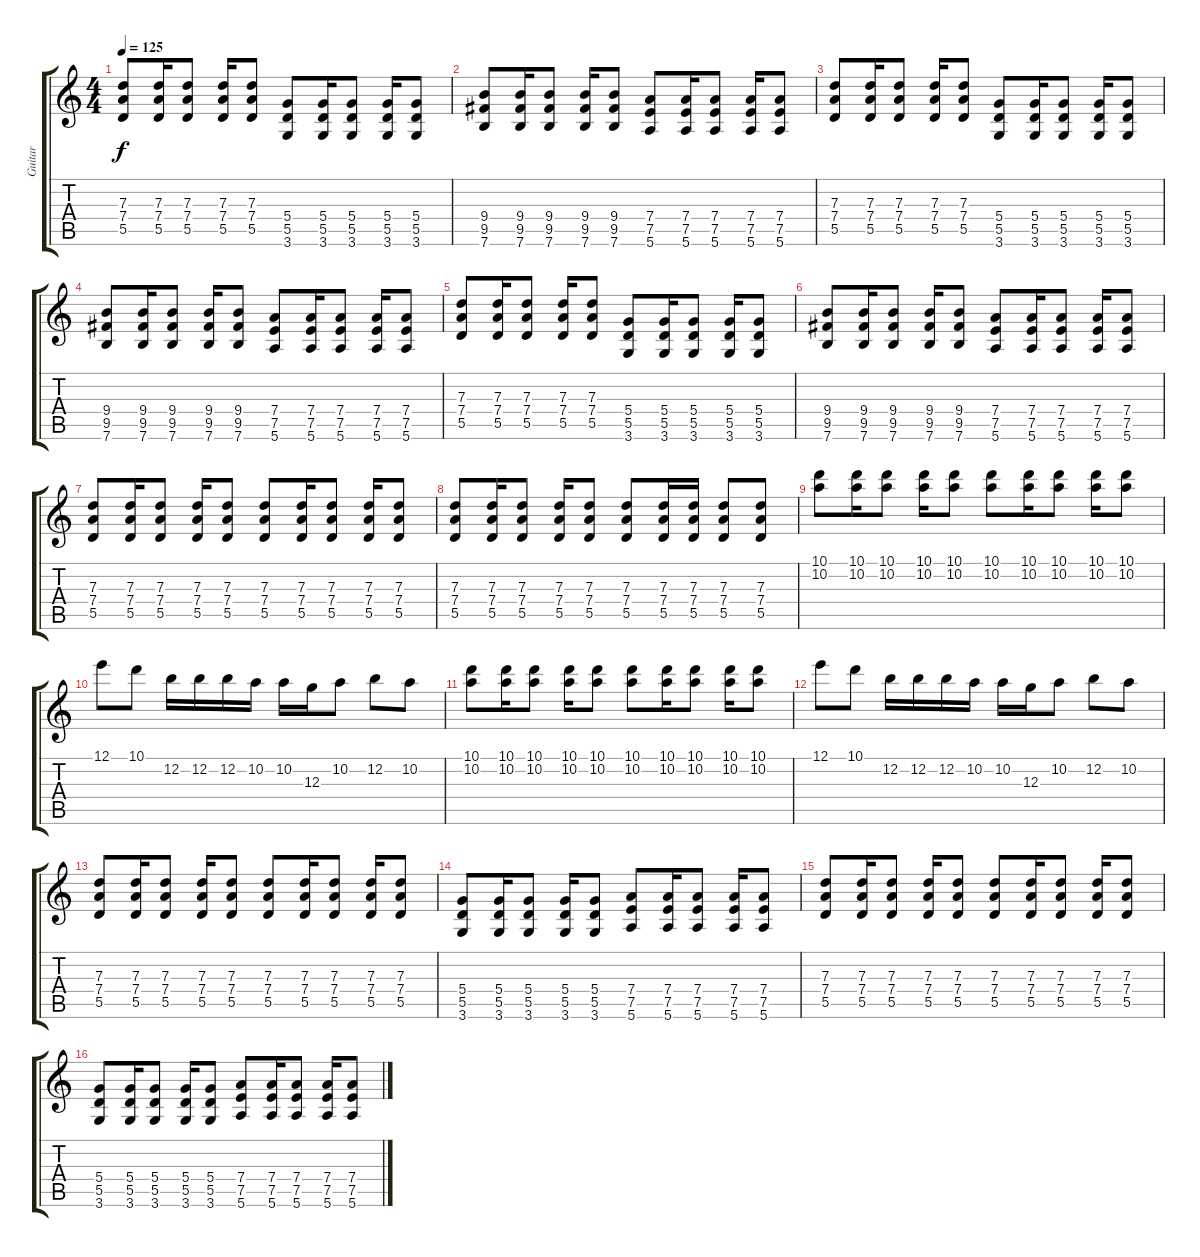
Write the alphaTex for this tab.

\track ("Guitar" "Guitar") {instrument distortionguitar}
\staff {score tabs}
\tuning (E4 B3 G3 D3 A2 E2) {hide}
\ts (4 4)
\tempo 125
\clef g2
\ks c
(7.3 7.4 5.5).8{dy f} (7.3 7.4 5.5).16 (7.3 7.4 5.5).8 (7.3 7.4 5.5).16 (7.3 7.4 5.5).8 (5.4 5.5 3.6).8 (5.4 5.5 3.6).16 (5.4 5.5 3.6).8 (5.4 5.5 3.6).16 (5.4 5.5 3.6).8 |
(9.4 9.5 7.6).8 (9.4 9.5 7.6).16 (9.4 9.5 7.6).8 (9.4 9.5 7.6).16 (9.4 9.5 7.6).8 (7.4 7.5 5.6).8 (7.4 7.5 5.6).16 (7.4 7.5 5.6).8 (7.4 7.5 5.6).16 (7.4 7.5 5.6).8 |
(7.3 7.4 5.5).8 (7.3 7.4 5.5).16 (7.3 7.4 5.5).8 (7.3 7.4 5.5).16 (7.3 7.4 5.5).8 (5.4 5.5 3.6).8 (5.4 5.5 3.6).16 (5.4 5.5 3.6).8 (5.4 5.5 3.6).16 (5.4 5.5 3.6).8 |
(9.4 9.5 7.6).8 (9.4 9.5 7.6).16 (9.4 9.5 7.6).8 (9.4 9.5 7.6).16 (9.4 9.5 7.6).8 (7.4 7.5 5.6).8 (7.4 7.5 5.6).16 (7.4 7.5 5.6).8 (7.4 7.5 5.6).16 (7.4 7.5 5.6).8 |
(7.3 7.4 5.5).8 (7.3 7.4 5.5).16 (7.3 7.4 5.5).8 (7.3 7.4 5.5).16 (7.3 7.4 5.5).8 (5.4 5.5 3.6).8 (5.4 5.5 3.6).16 (5.4 5.5 3.6).8 (5.4 5.5 3.6).16 (5.4 5.5 3.6).8 |
(9.4 9.5 7.6).8 (9.4 9.5 7.6).16 (9.4 9.5 7.6).8 (9.4 9.5 7.6).16 (9.4 9.5 7.6).8 (7.4 7.5 5.6).8 (7.4 7.5 5.6).16 (7.4 7.5 5.6).8 (7.4 7.5 5.6).16 (7.4 7.5 5.6).8 |
(7.3 7.4 5.5).8 (7.3 7.4 5.5).16 (7.3 7.4 5.5).8 (7.3 7.4 5.5).16 (7.3 7.4 5.5).8 (7.3 7.4 5.5).8 (7.3 7.4 5.5).16 (7.3 7.4 5.5).8 (7.3 7.4 5.5).16 (7.3 7.4 5.5).8 |
(7.3 7.4 5.5).8 (7.3 7.4 5.5).16 (7.3 7.4 5.5).8 (7.3 7.4 5.5).16 (7.3 7.4 5.5).8 (7.3 7.4 5.5).8 (7.3 7.4 5.5).16 (7.3 7.4 5.5).16 (7.3 7.4 5.5).8 (7.3 7.4 5.5).8 |
(10.1 10.2).8 (10.1 10.2).16 (10.1 10.2).8 (10.1 10.2).16 (10.1 10.2).8 (10.1 10.2).8 (10.1 10.2).16 (10.1 10.2).8 (10.1 10.2).16 (10.1 10.2).8 |
12.1.8 10.1.8 12.2.16 12.2.16 12.2.16 10.2.16 10.2.16 12.3.16 10.2.8 12.2.8 10.2.8 |
(10.1 10.2).8 (10.1 10.2).16 (10.1 10.2).8 (10.1 10.2).16 (10.1 10.2).8 (10.1 10.2).8 (10.1 10.2).16 (10.1 10.2).8 (10.1 10.2).16 (10.1 10.2).8 |
12.1.8 10.1.8 12.2.16 12.2.16 12.2.16 10.2.16 10.2.16 12.3.16 10.2.8 12.2.8 10.2.8 |
(7.3 7.4 5.5).8 (7.3 7.4 5.5).16 (7.3 7.4 5.5).8 (7.3 7.4 5.5).16 (7.3 7.4 5.5).8 (7.3 7.4 5.5).8 (7.3 7.4 5.5).16 (7.3 7.4 5.5).8 (7.3 7.4 5.5).16 (7.3 7.4 5.5).8 |
(5.4 5.5 3.6).8 (5.4 5.5 3.6).16 (5.4 5.5 3.6).8 (5.4 5.5 3.6).16 (5.4 5.5 3.6).8 (7.4 7.5 5.6).8 (7.4 7.5 5.6).16 (7.4 7.5 5.6).8 (7.4 7.5 5.6).16 (7.4 7.5 5.6).8 |
(7.3 7.4 5.5).8 (7.3 7.4 5.5).16 (7.3 7.4 5.5).8 (7.3 7.4 5.5).16 (7.3 7.4 5.5).8 (7.3 7.4 5.5).8 (7.3 7.4 5.5).16 (7.3 7.4 5.5).8 (7.3 7.4 5.5).16 (7.3 7.4 5.5).8 |
(5.4 5.5 3.6).8 (5.4 5.5 3.6).16 (5.4 5.5 3.6).8 (5.4 5.5 3.6).16 (5.4 5.5 3.6).8 (7.4 7.5 5.6).8 (7.4 7.5 5.6).16 (7.4 7.5 5.6).8 (7.4 7.5 5.6).16 (7.4 7.5 5.6).8
